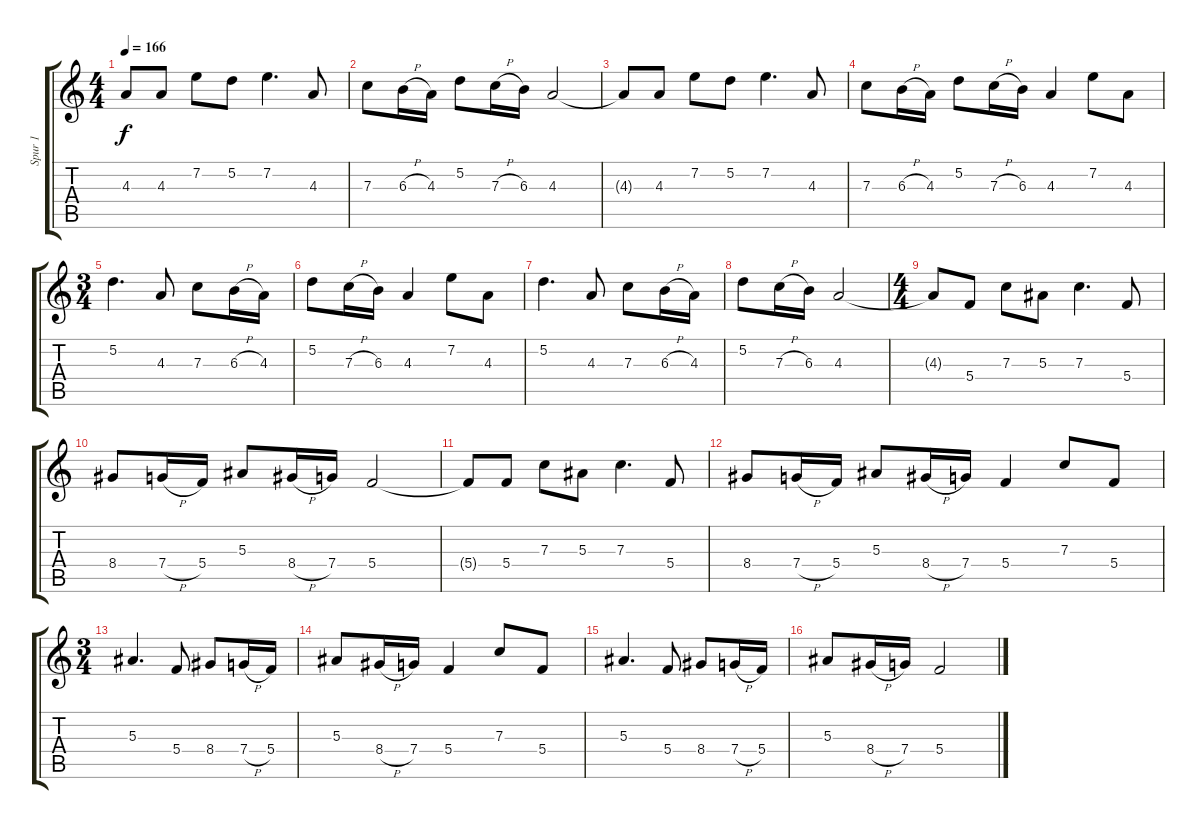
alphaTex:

\track ("Spur 1" "Spur 1") {instrument distortionguitar}
\staff {score tabs}
\tuning (D4 A3 F3 C3 G2 D2) {hide}
\ts (4 4)
\tempo 166
\clef g2
\ks c
4.3{t}.8{dy f} 4.3.8 7.2.8 5.2.8 7.2.4{d} 4.3.8 |
7.3.8 6.3{h}.16 4.3.16 5.2.8 7.3{h}.16 6.3.16 4.3.2 |
4.3{t}.8 4.3.8 7.2.8 5.2.8 7.2.4{d} 4.3.8 |
7.3.8 6.3{h}.16 4.3.16 5.2.8 7.3{h}.16 6.3.16 4.3.4 7.2.8 4.3.8 |
\ts (3 4)
5.2.4{d} 4.3.8 7.3.8 6.3{h}.16 4.3.16 |
5.2.8 7.3{h}.16 6.3.16 4.3.4 7.2.8 4.3.8 |
5.2.4{d} 4.3.8 7.3.8 6.3{h}.16 4.3.16 |
5.2.8 7.3{h}.16 6.3.16 4.3.2 |
\ts (4 4)
4.3{t}.8 5.4.8 7.3.8 5.3.8 7.3.4{d} 5.4.8 |
8.4.8 7.4{h}.16 5.4.16 5.3.8 8.4{h}.16 7.4.16 5.4.2 |
5.4{t}.8 5.4.8 7.3.8 5.3.8 7.3.4{d} 5.4.8 |
8.4.8 7.4{h}.16 5.4.16 5.3.8 8.4{h}.16 7.4.16 5.4.4 7.3.8 5.4.8 |
\ts (3 4)
5.3.4{d} 5.4.8 8.4.8 7.4{h}.16 5.4.16 |
5.3.8 8.4{h}.16 7.4.16 5.4.4 7.3.8 5.4.8 |
5.3.4{d} 5.4.8 8.4.8 7.4{h}.16 5.4.16 |
5.3.8 8.4{h}.16 7.4.16 5.4.2
